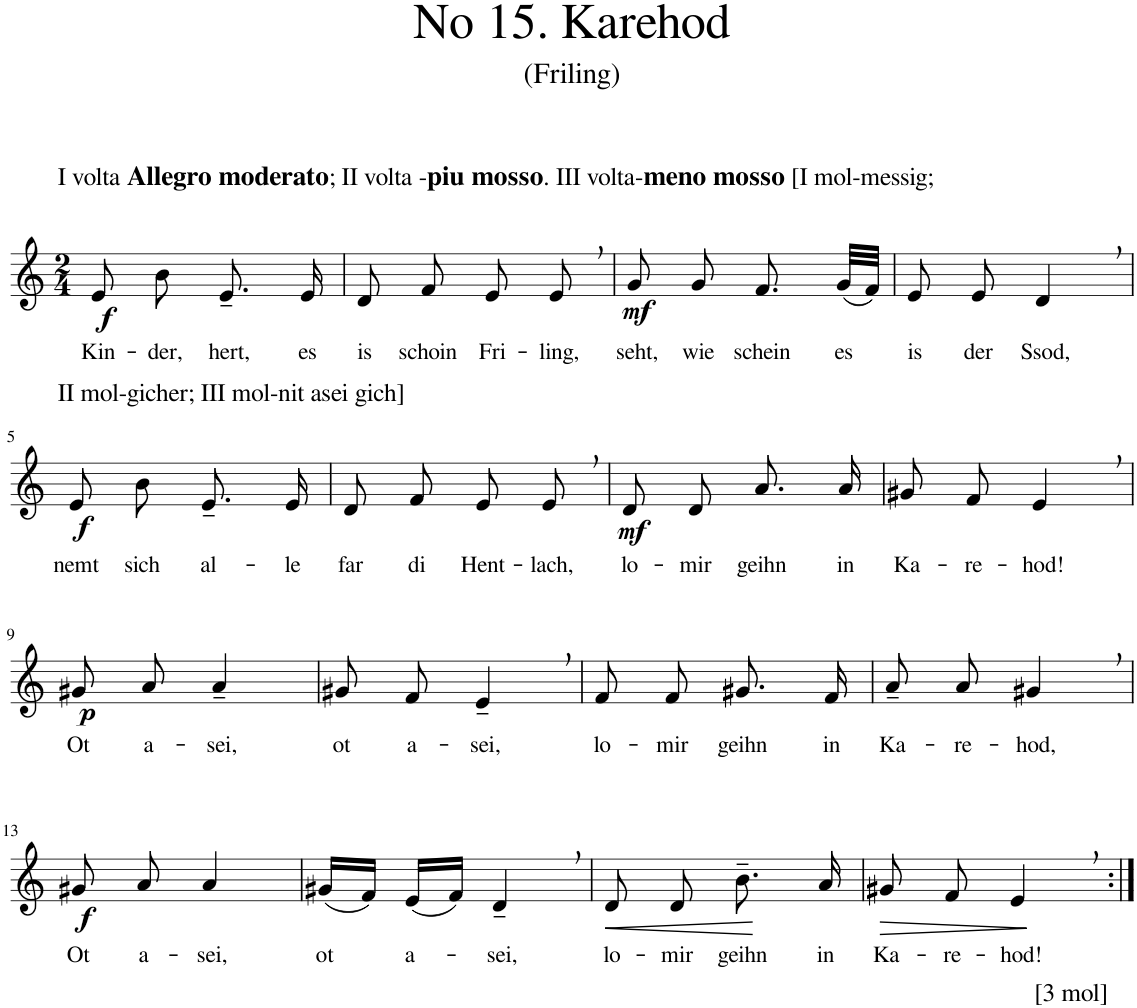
**kern	**text	**dynam
*part1	*part1	*part1
*staff1	*staff1	*staff1
*I"Klavier	*	*
*I'Klav.	*	*
*clefG2	*	*
*k[]	*	*
*M2/4	*	*
=1	=1	=1
!LO:TX:a:t=I volta	!	!
!LO:TX:a:B:t=Allegro moderato	!	!
!LO:TX:a:t=; II volta -	!	!
!LO:TX:a:B:t=piu mosso	!	!
!LO:TX:a:t=. III volta-	!	!
!LO:TX:a:B:t=meno mosso	!	!
!LO:TX:a:t=[I mol-messig;	!	!
!	!LO:LY:b	!LO:DY:b
8e/	Kin-	f
!	!LO:LY:b	!
8b\	-der,	.
!	!LO:LY:b	!
8.e~/	hert,	.
!	!LO:LY:b	!
16e/	es	.
=2	=2	=2
!	!LO:LY:b	!
8d/	is	.
!	!LO:LY:b	!
8f/	schoin	.
!	!LO:LY:b	!
8e/	Fri-	.
!	!LO:LY:b	!
8e,/	-ling,	.
=3	=3	=3
!	!LO:LY:b	!LO:DY:b
8g/	seht,	mf
!	!LO:LY:b	!
8g/	wie	.
!	!LO:LY:b	!
8.f/	schein	.
!	!LO:LY:b	!
(32g/LLL	es	.
32f/JJJ)	.	.
=4	=4	=4
!	!LO:LY:b	!
8e/	is	.
!	!LO:LY:b	!
8e/	der	.
!	!LO:LY:b	!
4d,/	Ssod,	.
!!LO:LB:g=z
=5	=5	=5
!LO:TX:a:t=II mol-gicher; III mol-nit asei gich]	!	!
!	!LO:LY:b	!LO:DY:b
8e/	nemt	f
!	!LO:LY:b	!
8b\	sich	.
!	!LO:LY:b	!
8.e~/	al-	.
!	!LO:LY:b	!
16e/	-le	.
=6	=6	=6
!	!LO:LY:b	!
8d/	far	.
!	!LO:LY:b	!
8f/	di	.
!	!LO:LY:b	!
8e/	Hent-	.
!	!LO:LY:b	!
8e,/	-lach,	.
=7	=7	=7
!	!LO:LY:b	!LO:DY:b
8d/	lo-	mf
!	!LO:LY:b	!
8d/	-mir	.
!	!LO:LY:b	!
8.a/	geihn	.
!	!LO:LY:b	!
16a/	in	.
=8	=8	=8
!	!LO:LY:b	!
8g#X/	Ka-	.
!	!LO:LY:b	!
8f/	-re-	.
!	!LO:LY:b	!
4e,/	-hod!	.
!!LO:LB:g=z
=9	=9	=9
!	!LO:LY:b	!LO:DY:b
8g#X/	Ot	p
!	!LO:LY:b	!
8a/	a-	.
!	!LO:LY:b	!
4a~/	-sei,	.
=10	=10	=10
!	!LO:LY:b	!
8g#X/	ot	.
!	!LO:LY:b	!
8f/	a-	.
!	!LO:LY:b	!
4e~,/	-sei,	.
=11	=11	=11
!	!LO:LY:b	!
8f/	lo-	.
!	!LO:LY:b	!
8f/	-mir	.
!	!LO:LY:b	!
8.g#X/	geihn	.
!	!LO:LY:b	!
16f/	in	.
=12	=12	=12
!	!LO:LY:b	!
8a~/	Ka-	.
!	!LO:LY:b	!
8a/	-re-	.
!	!LO:LY:b	!
4g#X,/	-hod,	.
!!LO:LB:g=z
=13	=13	=13
!	!LO:LY:b	!LO:DY:b
8g#X/	Ot	f
!	!LO:LY:b	!
8a/	a-	.
!	!LO:LY:b	!
4a/	-sei,	.
=14	=14	=14
!	!LO:LY:b	!
(16g#X/LL	ot	.
16f/JJ)	.	.
!	!LO:LY:b	!
(16e/LL	a-	.
16f/JJ)	.	.
!	!LO:LY:b	!
4d~,/	-sei,	.
=15	=15	=15
!	!LO:LY:b	!LO:HP:b
8d/	lo-	<
!	!LO:LY:b	!
8d/	-mir	.
!	!LO:LY:b	!
8.b~\	geihn	.
!	!LO:LY:b	!
16a/	in	.
.	.	[
=16	=16	=16
!	!LO:LY:b	!LO:HP:b
8g#X/	Ka-	>
!	!LO:LY:b	!
8f/	-re-	.
!LO:TX:b:t=[3 mol]	!	!
!	!LO:LY:b	!
4e,/	-hod!	.
.	.	]
=:|!	=:|!	=:|!
*-	*-	*-
